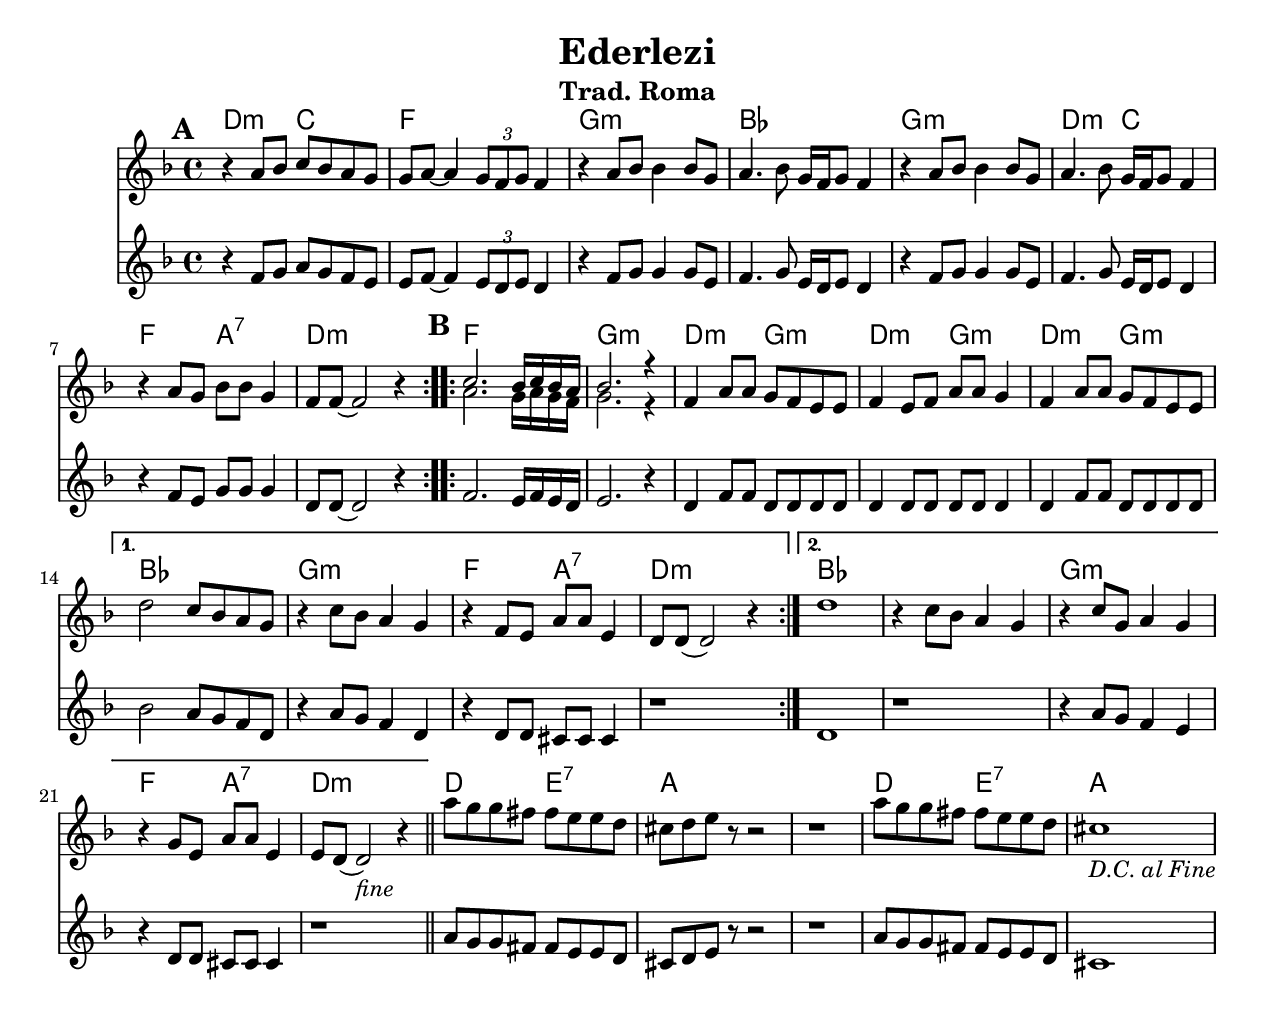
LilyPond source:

\version "2.18.0"
\include "english.ly"
%showLastLength = R1*12
\paper{
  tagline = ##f
  print-all-headers = ##t
  #(set-paper-size "letter")
}
date = #(strftime "%d-%m-%Y" (localtime (current-time)))

%\markup{ \italic{ " Updated " \date  }  }

%\markup{ Got something to say? }

global = {
  \clef treble
  \key d \minor
  \time 4/4
  \set Score.markFormatter = #format-mark-box-alphabet
}

%#################################### Melody ########################
primos = \relative c'' {
  \global
  %\partial 16*3 a16 d f   %lead in notes

  \repeat volta 2{
    \mark \default
    r4 a8 bf c bf a g
    g8 a~a4 \tuplet 3/2 {g8 f g} f4
    r4 a8 bf bf4 bf8 g|
    a4. bf8 g16 f g8 f4|

    r4 a8 bf bf4 bf8 g|
    a4. bf8 g16 f g8 f4|
    r4 a8 g bf bf g4|
    f8 f~f2 r4|
  }
  %\alternative { { }{ } }

  \repeat volta 2{
    \mark \default
    <<

      {c'2.bf16 c bf a
       bf2. r4}
      \\
      {a2. g16 a g f|
       g2. r4|}

    >>
    f4 a8 a g f e e|
    f4 e8 f a a g4|
    f4 a8 a g f e e|
  }
  \alternative {
    {d'2 c8 bf a g
     r4 c8 bf a4 g
     r4 f8 e a a e4|
     d8 d (d2) r4|
    }
    { d'1|
      r4 c8 bf a4 g|
      r4 c8 g a4 g
      r4 g8 e a a e4|
      e8 d (d2) _\markup{\italic fine} r4| \bar"||"
    }
  }

  a''8 g g fs fs e e d
  cs8 d e r r2
  r1
  a8 g g fs fs e e d
  cs1 _\markup {\italic {D.C. al Fine}}


}

secund = \relative c' {
  \global
  %\partial 16*3 a16 d f   %lead in notes

  \repeat volta 2{
    \mark \default
    r4 f8 g a g f e
    e8 f~f4 \tuplet3/2{e8 d e}d4|
    r4 f8 g g4 g8 e|
    f4. g8 e16 d e8 d4|

    r4 f8 g g4 g8 e
    f4. g8 e16 d e8 d4|
    r4 f8 e g g g4|
    d8 d~d2 r4|
  }
  %\alternative { { }{ } }

  \repeat volta 2{
    \mark \default

    f2. e16 f e d|
    e2. r4|
    d4 f8 f d d d d|
    d4 d8 d d d d4
    d4 f8 f d d d d|
  }
  \alternative {
    { bf'2 a8 g f d
      r4 a'8 g f4 d
      r4 d8 d cs cs cs4
      r1
    }
    {d1
     r1
     r4 a'8 g f4 e
     r4 d8 d cs cs cs4
     r1
    }
  }
  a'8 g g fs fs e e d
  cs8 d e r r2
  r1
  a8 g g fs fs e e d
  cs1
}
%################################# Lyrics #####################
%\addlyrics{  }
%################################# Chords #######################
harmonies = \chordmode {
  d2:m
  c2
  f1
  g1:m
  bf1
  g1:m
  d2:m
  c2
  f2
  a2:7
  d1:m
  %B
  f1
  g1:m
  d2:m
  g2:m
  d2:m
  g2:m % 12
  d2:m g2:m
  %ending 1 and 2
  bf1 g1:m
  f2 a2:7
  d1:m
   bf1*2 g1:m
  f2 a2:7
  d1:m
  %end part
  d2 e2:7
  a1*2
  d2 e2:7
  a1
}

\score {
  <<
    \new ChordNames {
      \set chordChanges = ##t
      \harmonies
    }
    \new Staff
    \primos
    \new Staff \secund
    %\new Staff \partcombine \primos \secund
  >>
  \header{
    title= "Ederlezi"
    subtitle="Trad. Roma"
    composer= ""
    instrument =""
    arranger= ""
  }
  \layout{indent = 1.0\cm}
  \midi {
    \tempo 4 = 120

    % \midi { }
  }
}
%{
% more verses:
\markup{}
\markup {
  \fill-line {
    \hspace #0.1 % distance from left margin
    \column {
      \line { "1."
	\column {
	  ""
	}
      }
      \hspace #0.2 % vertical distance between verses
      \line { "2."
	\column {
	 ""
	}
      }
    }
    \hspace #0.1  % horiz. distance between columns
    \column {
      \line { "3."
	\column {
	  ""
	}
      }
      \hspace #0.2 % distance between verses
      \line { "4."
	\column {
	 ""
	}
      }
    }
    \hspace #0.1 % distance to right margin
  }
}

%}


%{
https://www.youtube.com/watch?v=yGuCqAfxNqU
 Sa o Roma babo,
E bakren cinen.
A me coro, dural besava.
A a daje, amaro dive.
Amaro dive erdelezi.
Ediwado babo, amenge bakro.
Sa o Roma, babo.
E bakren cinen. Eeee...j,
Sa o Roma, babo babo,
Sa o Roma daje. Sa o Roma, babo babo,
E.. Erdelezi. Erdelezi,
Sa o Roma Daje. Eeee...
Sa o Roma, babo babo,
Sa o Roma daje.
Sa o Roma, babo babo,
 Eeee... Erdelezi, Erdelezi.
Sa o Roma Daje

***************

LYRICS IN ROMANI Sa me amala oro khelena Oro khelena, dive kerena Sa o Roma daje Sa o Roma babo babo Sa o Roma o daje Sa o Roma babo babo Ej, Ederlezi Ederlezi Sa o Roma daje Amaro dive Amaro dive, Ederlezi Sa me amala oro khelena Oro khelena, dive kerena Sa o Roma daje Sa o Roma babo babo Sa o Roma daje Sa o Roma babo babo Ej, Ederlezi Ederlezi Sa o Roma daje Sa me amala oro khelena Oro khelena, dive kerena Sa o Roma babo, e bakren chinen Amaro dive E devado babo Sa o Roma babo babo Sa o Roma o daje Sa o Roma babo babo Ej, Ederlezi Ederlezi Sa o Roma daje Sa o Roma babo babo Sa o Roma o daje Sa o Roma babo babo Ederlezi Ederlezi Sa o Roma daje LYRICS IN ENGLISH All my friends are dancing the oro Dancing the oro, celebrating the day Dancing the oro, celebrating the day All the Roma, dad, dad All the Roma, mommy All the Roma, dad, dad Oh! Ederlezi Ederlezi All the Roma, mommy Our day Our day, Ederlezi All my friends are dancing the oro Dancing the oro, celebrating the day All the Roma, mommy All the Roma, dad, dad All the Roma, mommy All the Roma, dad, dad Oh! Ederlezi Ederlezi All the Roma, mommy All my friends are dancing the oro Dancing the oro, celebrating the day All the Roma, dad, slaughter lambs Our day They give us, Dad, All the Roma, dad, dad All the Roma, mommy All the Roma, dad, dad Oh! Ederlezi Ederlezi All the Roma, mommy All the Roma, dad, dad All the Roma, mommy All the Roma, dad, dad Ederlezi Ederlezi All the Roma, mommy LYRICS IN TURKISH Tüm arkadaşlarım hora oynuyor Hora oynayıp bugünü kutluyorlar Tüm Roma, anneciğim Tüm Roma, baba, baba Tüm Roma, anneciğim Tüm Roma, baba, baba Ey, Ederlezi Ederlezi Tüm Roma, anneciğim Bizim günümüz Bizim günümüz, Ederlezi Tüm arkadaşlarım hora oynuyor Hora oynayıp bugünü kutluyorlar Tüm Roma, anneciğim Tüm Roma, baba, baba Tüm Roma, anneciğim Tüm Roma, baba, baba Ey, Ederlezi Ederlezi Tüm Roma, anneciğim Tüm arkadaşlarım hora oynuyor Hora oynayıp bugünü kutluyorlar Tüm Roma, baba, kuzu avlıyor Bizim günümüz Bize, baba, Tüm Roma, baba, baba Tüm Roma, anneciğim Tüm Roma, baba, baba Ey, Ederlezi Ederlezi Tüm Roma, anneciğim Tüm Roma, baba, baba Tüm Roma, anneciğim Tüm Roma, baba, baba Ederlezi Ederlezi Tüm Roma, anneciğim LYRICS IN FRENCH Tous mes amis dansent l'oro Ils dansent l'oro, ils fêtent le jour Tous les Roms, maman Tous les Roms, papa, papa Tous les Roms, maman Tous les Roms, papa, papa Ô! Ederlezi Ederlezi Tous les Roms, maman Notre jour Notre jour, Ederlezi Tous mes amis dansent l'oro Ils dansent l'oro, ils fêtent le jour Tous les Roms, maman Tous les Roms, papa, papa Tous les Roms, maman Tous les Roms, papa, papa Ô! Ederlezi Ederlezi Tous les Roms, maman Tous mes amis dansent l'oro Ils dansent l'oro, ils fêtent le jour Tous les Roms, papa, sacrifient l'agneau Notre jour Ils nous donnent, Papa Tous les Roms, papa, papa Tous les Roms, maman Tous les Roms, papa, papa Ô! Ederlezi Ederlezi Tous les Roms, maman Tous les Roms, papa, papa Tous les Roms, maman Tous les Roms, papa, papa Ederlezi Ederlezi Tous les Roms, maman LYRICS IN PORTUGUESE Todos os meus amigos dançam o oro Dançam o oro, celebram o dia Toda a Roma mamãe Toda a Roma papai, papai Toda a Roma mamãe Toda a Roma papai, papai Ó! Ederlezi Ederlezi Toda a Roma mamãe Nosso dia Nosso dia, Ederlezi Todos os meus amigos dançam o oro Dançam o oro, celebram o dia Toda a Roma mamãe Toda a Roma papai, papai Toda a Roma mamãe Toda a Roma papai, papai Ó! Ederlezi Ederlezi Toda a Roma mamãe Todos os meus amigos dançam o oro Dançam o oro, celebram o dia Toda a Roma, papai, sacrifica cordeiros Nosso dia Oferecemos, papai, Toda a Roma papai, papai Toda a Roma mamãe Toda a Roma papai, papai Ó! Ederlezi Ederlezi Toda a Roma mamãe Toda a Roma papai, papai Toda a Roma mamãe Toda a Roma papai, papai Ederlezi Ederlezi Toda a Roma mamãe

%}